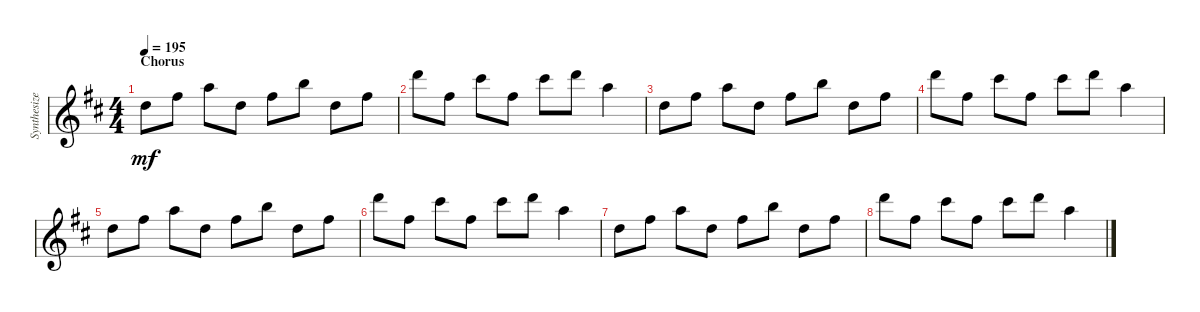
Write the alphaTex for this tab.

\track ("Synthesizer (Staff 1)" "Synthesize") {instrument fx3crystal}
\staff {score}
\tuning (E4 B3 G3 D3 A2 E2 B1) {hide}
\ts (4 4)
\section ("" "Chorus")
\tempo 195
\clef g2
\ks bminor
10.1.8{dy mf} 14.1.8 17.1.8 10.1.8 14.1.8 19.1.8 10.1.8 14.1.8 |
22.1.8 14.1.8 21.1.8 14.1.8 21.1.8 22.1.8 17.1.4 |
10.1.8 14.1.8 17.1.8 10.1.8 14.1.8 19.1.8 10.1.8 14.1.8 |
22.1.8 14.1.8 21.1.8 14.1.8 21.1.8 22.1.8 17.1.4 |
10.1.8 14.1.8 17.1.8 10.1.8 14.1.8 19.1.8 10.1.8 14.1.8 |
22.1.8 14.1.8 21.1.8 14.1.8 21.1.8 22.1.8 17.1.4 |
10.1.8 14.1.8 17.1.8 10.1.8 14.1.8 19.1.8 10.1.8 14.1.8 |
22.1.8 14.1.8 21.1.8 14.1.8 21.1.8 22.1.8 17.1.4
